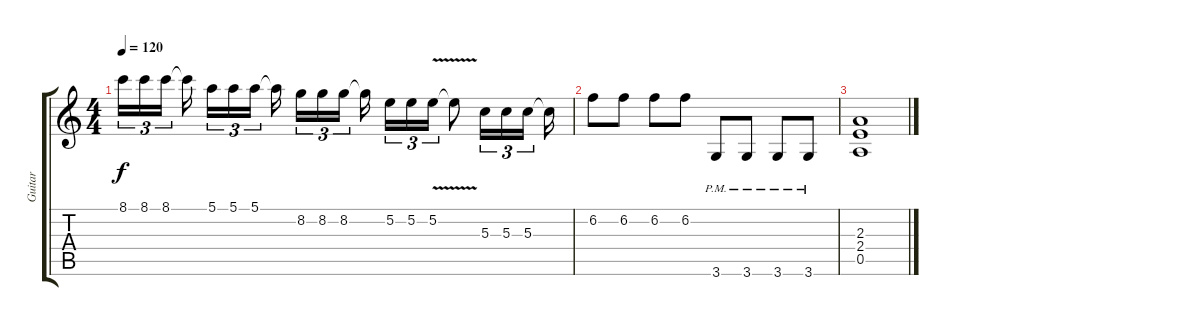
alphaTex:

\track ("Guitar" "Guitar") {instrument distortionguitar}
\staff {score tabs}
\tuning (E4 B3 G3 D3 A2 E2) {hide}
\ts (4 4)
\tempo 120
\clef g2
\ks c
8.1.16{tu (3 2) dy f} 8.1.16{tu (3 2)} 8.1.16{tu (3 2)} 8.1{t}.16 5.1.16{tu (3 2)} 5.1.16{tu (3 2)} 5.1.16{tu (3 2)} 5.1{t}.16 8.2.16{tu (3 2)} 8.2.16{tu (3 2)} 8.2.16{tu (3 2)} 8.2{t}.16 5.2.16{tu (3 2)} 5.2.16{tu (3 2)} 5.2{v}.16{tu (3 2)} 5.2{t}.8 5.3.16{tu (3 2)} 5.3.16{tu (3 2)} 5.3.16{tu (3 2)} 5.3{t}.16 |
6.2.8 6.2.8 6.2.8 6.2.8 3.6{pm}.8 3.6{pm}.8 3.6{pm}.8 3.6{pm}.8 |
(2.3 2.4 0.5).1
